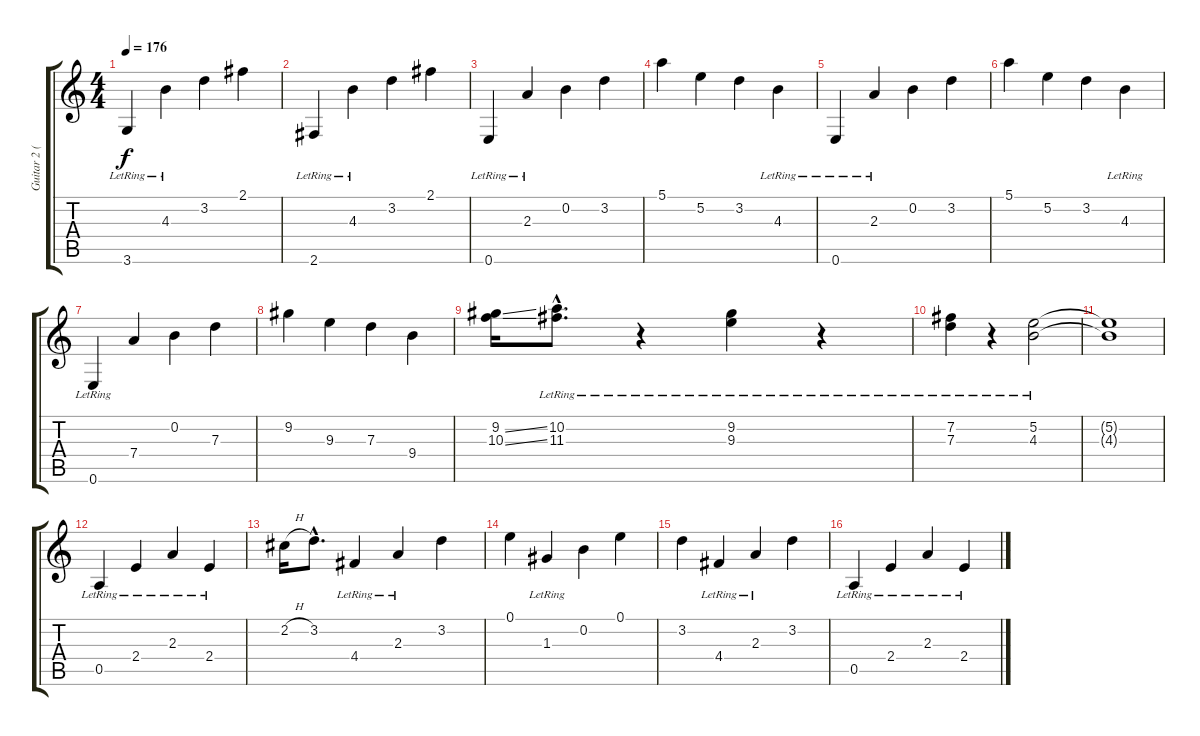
\track ("Guitar 2 (Accompanyment)" "Guitar 2 (") {instrument acousticguitarsteel}
\staff {score tabs}
\tuning (E4 B3 G3 D3 A2 E2) {hide}
\ts (4 4)
\tempo 176
\clef g2
\ks c
3.6{lr}.4{dy f} 4.3{lr}.4 3.2.4 2.1.4 |
2.6{lr}.4 4.3{lr}.4 3.2.4 2.1.4 |
0.6{lr}.4 2.3{lr}.4 0.2.4 3.2.4 |
5.1.4 5.2.4 3.2.4 4.3{lr}.4 |
0.6{lr}.4 2.3{lr}.4 0.2.4 3.2.4 |
5.1.4 5.2.4 3.2.4 4.3{lr}.4 |
0.6{lr}.4 7.4.4 0.2.4 7.3.4 |
9.2.4 9.3.4 7.3.4 9.4.4 |
(9.2{ss} 10.3{ss}).16 (10.2{hac} 11.3{hac lr}).8{d} r.4 (9.2 9.3{lr}).4 r.4 |
(7.2 7.3{lr}).4 r.4 (5.2 4.3{lr}).2 |
(5.2{t} 4.3{t}).1 |
0.5{lr}.4 2.4{lr}.4 2.3{lr}.4 2.4{lr}.4 |
2.2{h}.16 3.2{hac}.8{d} 4.4{lr}.4 2.3{lr}.4 3.2.4 |
0.1.4 1.3{lr}.4 0.2.4 0.1.4 |
3.2.4 4.4{lr}.4 2.3{lr}.4 3.2.4 |
0.5{lr}.4 2.4{lr}.4 2.3{lr}.4 2.4{lr}.4
